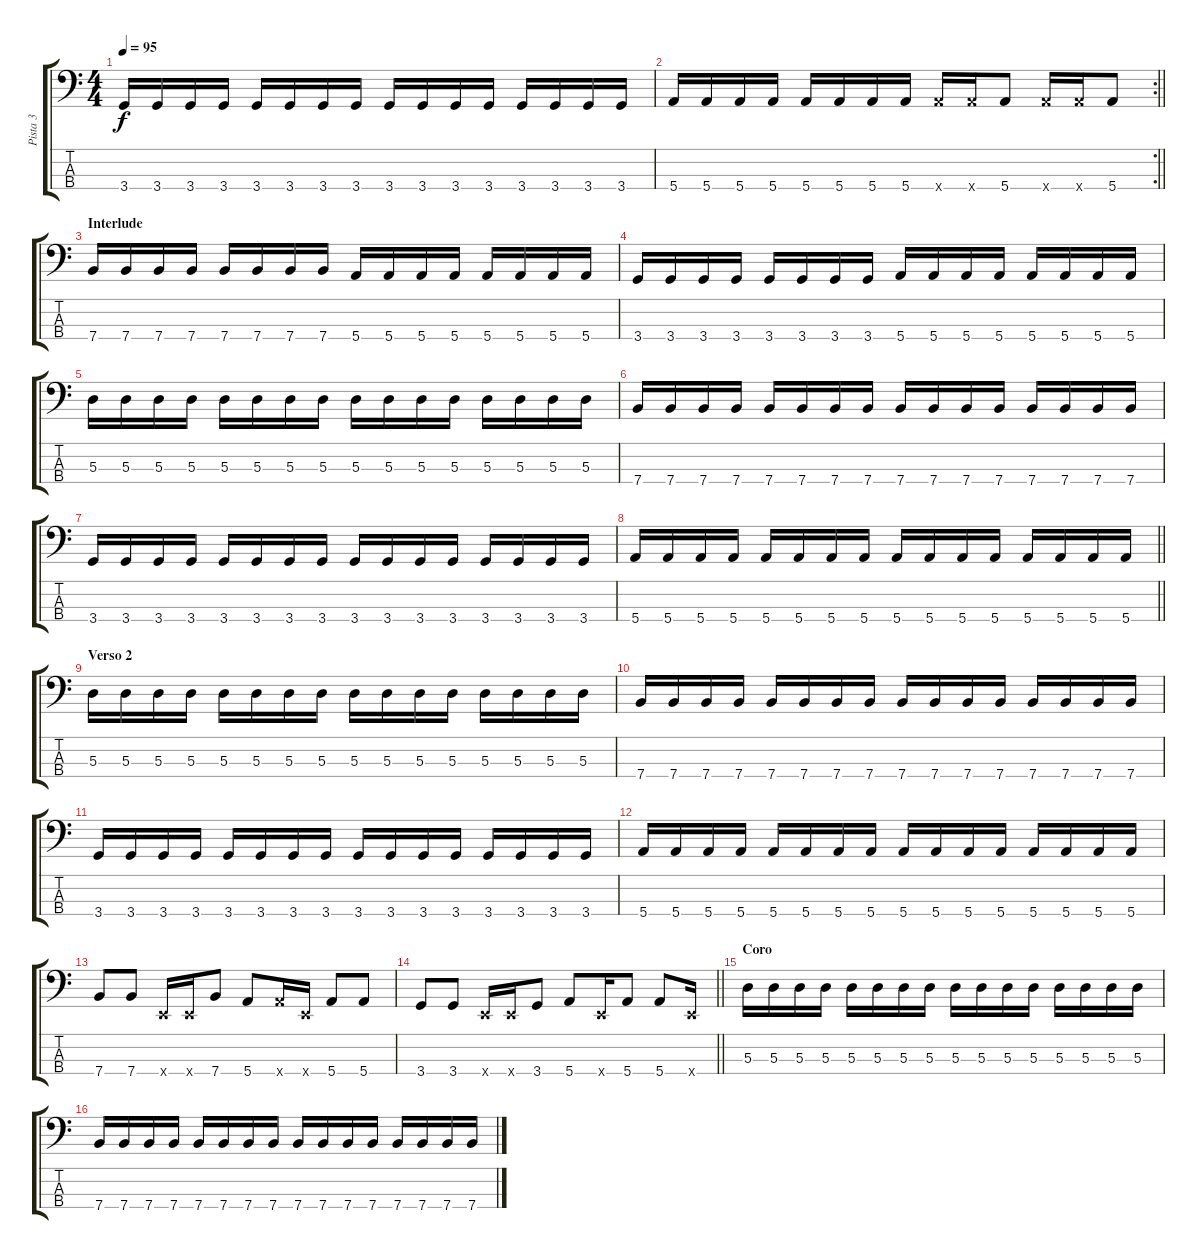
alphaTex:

\track ("Pista 3" "Pista 3") {instrument electricbasspick}
\staff {score tabs}
\tuning (G2 D2 A1 E1) {hide}
\ts (4 4)
\tempo 95
\clef f4
\ks c
3.4.16{dy f} 3.4.16 3.4.16 3.4.16 3.4.16 3.4.16 3.4.16 3.4.16 3.4.16 3.4.16 3.4.16 3.4.16 3.4.16 3.4.16 3.4.16 3.4.16 |
\rc 2
\barLineRight lightlight
5.4.16 5.4.16 5.4.16 5.4.16 5.4.16 5.4.16 5.4.16 5.4.16 5.4{x}.16 5.4{x}.16 5.4.8 5.4{x}.16 5.4{x}.16 5.4.8 |
\section ("" "Interlude")
7.4.16 7.4.16 7.4.16 7.4.16 7.4.16 7.4.16 7.4.16 7.4.16 5.4.16 5.4.16 5.4.16 5.4.16 5.4.16 5.4.16 5.4.16 5.4.16 |
3.4.16 3.4.16 3.4.16 3.4.16 3.4.16 3.4.16 3.4.16 3.4.16 5.4.16 5.4.16 5.4.16 5.4.16 5.4.16 5.4.16 5.4.16 5.4.16 |
5.3.16 5.3.16 5.3.16 5.3.16 5.3.16 5.3.16 5.3.16 5.3.16 5.3.16 5.3.16 5.3.16 5.3.16 5.3.16 5.3.16 5.3.16 5.3.16 |
7.4.16 7.4.16 7.4.16 7.4.16 7.4.16 7.4.16 7.4.16 7.4.16 7.4.16 7.4.16 7.4.16 7.4.16 7.4.16 7.4.16 7.4.16 7.4.16 |
3.4.16 3.4.16 3.4.16 3.4.16 3.4.16 3.4.16 3.4.16 3.4.16 3.4.16 3.4.16 3.4.16 3.4.16 3.4.16 3.4.16 3.4.16 3.4.16 |
\barLineRight lightlight
5.4.16 5.4.16 5.4.16 5.4.16 5.4.16 5.4.16 5.4.16 5.4.16 5.4.16 5.4.16 5.4.16 5.4.16 5.4.16 5.4.16 5.4.16 5.4.16 |
\section ("" "Verso 2")
5.3.16 5.3.16 5.3.16 5.3.16 5.3.16 5.3.16 5.3.16 5.3.16 5.3.16 5.3.16 5.3.16 5.3.16 5.3.16 5.3.16 5.3.16 5.3.16 |
7.4.16 7.4.16 7.4.16 7.4.16 7.4.16 7.4.16 7.4.16 7.4.16 7.4.16 7.4.16 7.4.16 7.4.16 7.4.16 7.4.16 7.4.16 7.4.16 |
3.4.16 3.4.16 3.4.16 3.4.16 3.4.16 3.4.16 3.4.16 3.4.16 3.4.16 3.4.16 3.4.16 3.4.16 3.4.16 3.4.16 3.4.16 3.4.16 |
5.4.16 5.4.16 5.4.16 5.4.16 5.4.16 5.4.16 5.4.16 5.4.16 5.4.16 5.4.16 5.4.16 5.4.16 5.4.16 5.4.16 5.4.16 5.4.16 |
7.4.8 7.4.8 0.4{x}.16 0.4{x}.16 7.4.8 5.4.8 5.4{x}.16 0.4{x}.16 5.4.8 5.4.8 |
\barLineRight lightlight
3.4.8 3.4.8 0.4{x}.16 0.4{x}.16 3.4.8 5.4.8 0.4{x}.16 5.4.8 5.4.8 0.4{x}.16 |
\section ("" "Coro")
5.3.16 5.3.16 5.3.16 5.3.16 5.3.16 5.3.16 5.3.16 5.3.16 5.3.16 5.3.16 5.3.16 5.3.16 5.3.16 5.3.16 5.3.16 5.3.16 |
7.4.16 7.4.16 7.4.16 7.4.16 7.4.16 7.4.16 7.4.16 7.4.16 7.4.16 7.4.16 7.4.16 7.4.16 7.4.16 7.4.16 7.4.16 7.4.16
